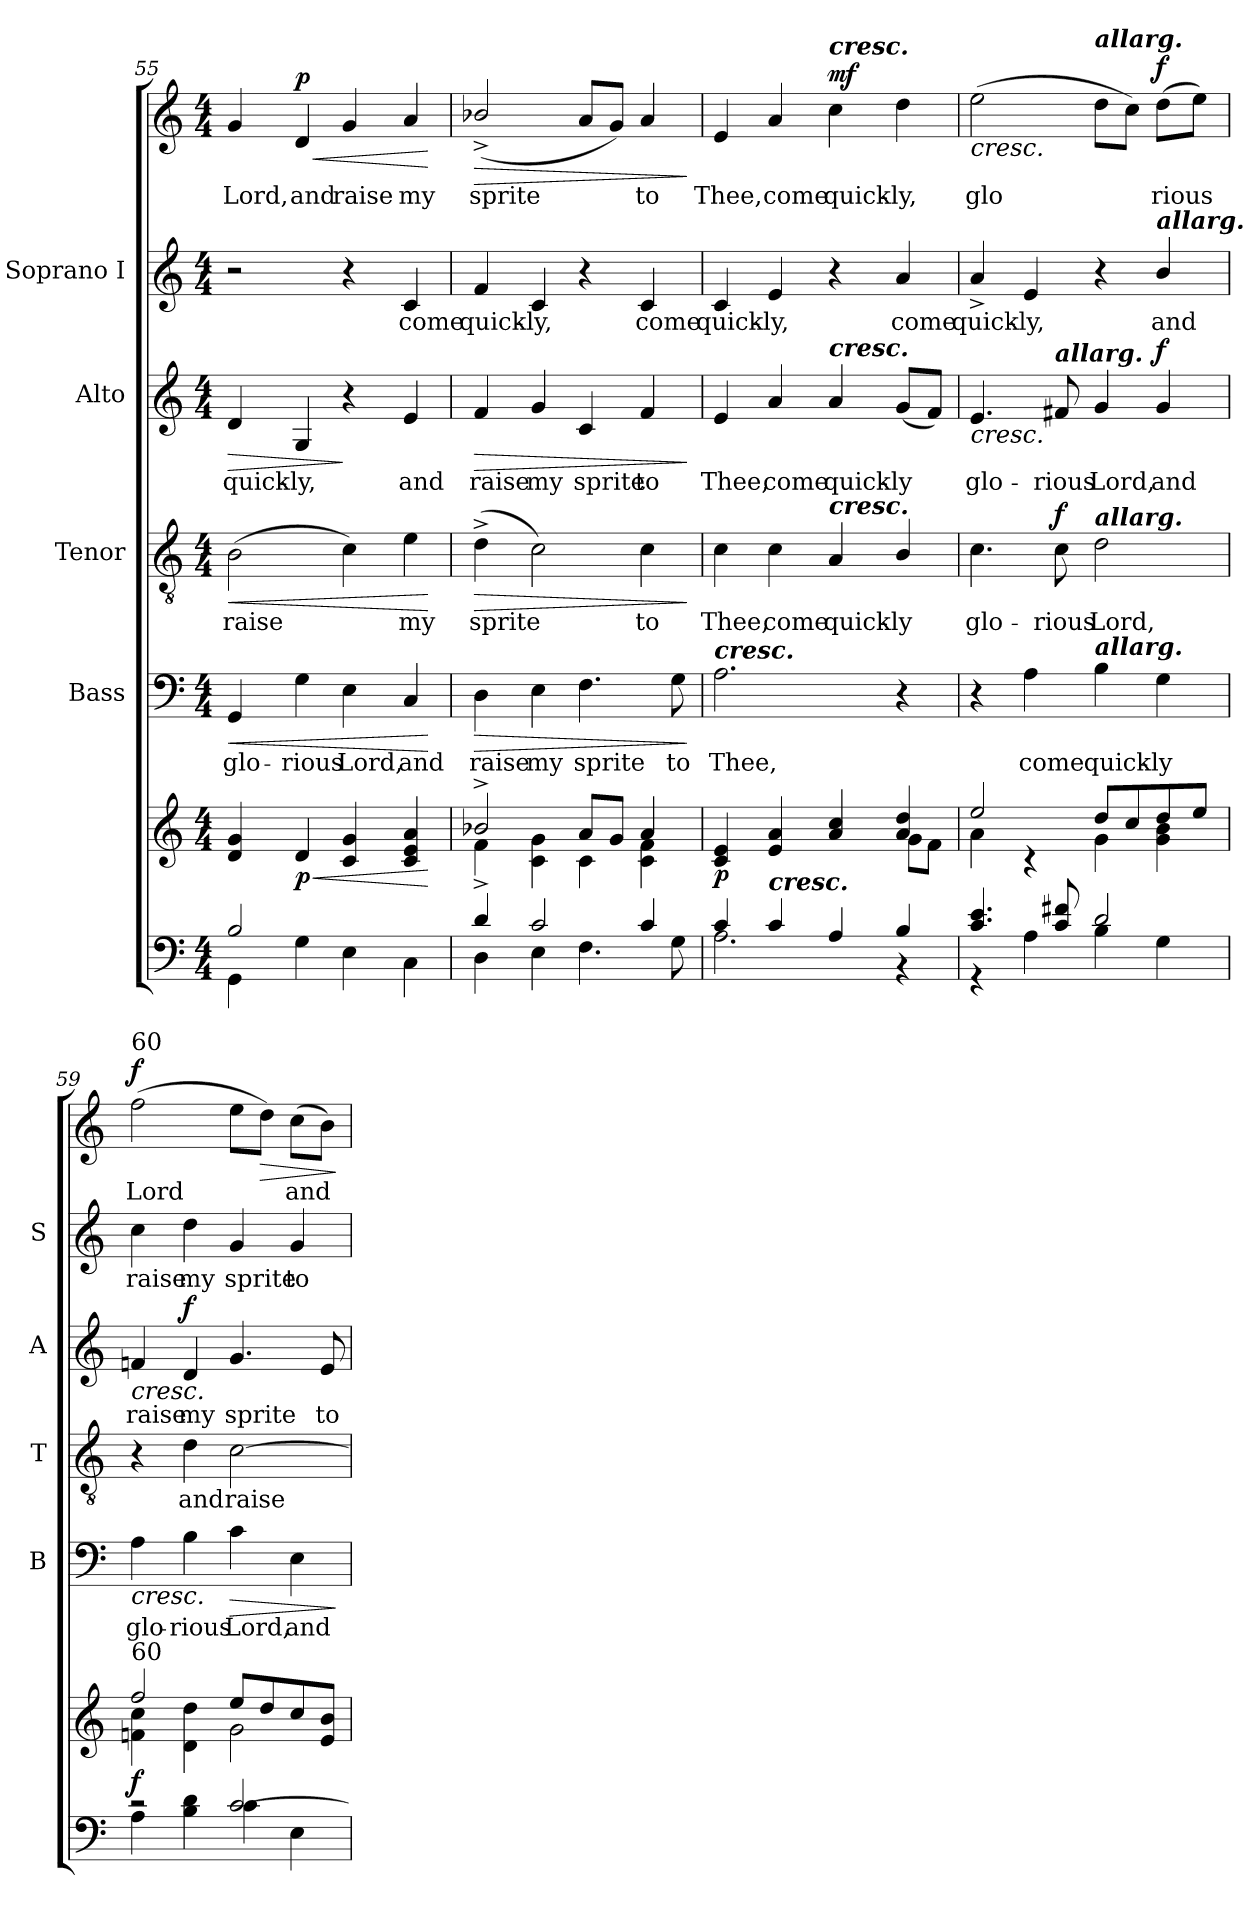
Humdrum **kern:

**kern	**kern	**dynam	**kern	**text	**dynam	**kern	**text	**dynam	**kern	**text	**dynam	**kern	**text	**kern	**text	**dynam
*part5	*part5	*part5	*part4	*part4	*part4	*part3	*part3	*part3	*part2	*part2	*part2	*part1	*part1	*part1	*part1	*part1
*staff7	*staff6	*staff6/7	*staff5	*staff5	*staff5	*staff4	*staff4	*staff4	*staff3	*staff3	*staff3	*staff2	*staff2	*staff1	*staff1	*staff1/2
*	*	*	*I"Bass	*	*	*I"Tenor	*	*	*I"Alto	*	*	*I"Soprano I	*	*	*	*
*	*	*	*I'B	*	*	*I'T	*	*	*I'A	*	*	*I'S	*	*	*	*
!!LO:PB:g=z
*clefF4	*clefG2	*	*clefF4	*	*	*clefGv2	*	*	*clefG2	*	*	*clefG2	*	*clefG2	*	*
*k[]	*k[]	*	*k[]	*	*	*k[]	*	*	*k[]	*	*	*k[]	*	*k[]	*	*
*C:	*C:	*	*C:	*	*	*C:	*	*	*C:	*	*	*C:	*	*C:	*	*
*M4/4	*M4/4	*	*M4/4	*	*	*M4/4	*	*	*M4/4	*	*	*M4/4	*	*M4/4	*	*
=55	=55	=55	=55	=55	=55	=55	=55	=55	=55	=55	=55	=55	=55	=55	=55	=55
*^	*^	*	*	*	*	*	*	*	*	*	*	*	*	*	*	*
!	!	!	!	!	!	!LO:LY:b	!LO:HP:b	!	!LO:LY:b	!LO:HP:b	!	!LO:LY:b	!LO:HP:b	!	!	!	!LO:LY:b	!
2B/	4GG\	4d/ 4g/	1ryy	.	4GG/	glo-	<	(>2B\	raise	<	4d/	quick-	>	2r	.	4g/	Lord,	.
!	!	!	!	!LO:HP:b	!	!LO:LY:b	!	!	!	!	!	!LO:LY:b	!	!	!	!	!LO:LY:b	!LO:HP:b
!	!	!	!	!LO:DY:n=1:b	!	!	!	!	!	!	!	!	!	!	!	!	!	!LO:DY:n=1:b
.	4G\	4d/	.	< p	4G\	-rious	.	.	.	.	4G/	-ly,	.	.	.	4d/	and	< p
!	!	!	!	!	!	!LO:LY:b	!	!	!	!	!	!	!	!	!	!	!LO:LY:b	!
2ryy	4E\	4c/ 4g/	.	.	4E\	Lord,	.	4c\)	.	.	4r	.	]	4r	.	4g/	raise	.
!	!	!	!	!	!	!LO:LY:b	!	!	!LO:LY:b	!	!	!LO:LY:b	!	!	!LO:LY:b	!	!LO:LY:b	!
.	4C\	4c/ 4e/ 4a/	.	.	4C/	and	.	4e\	my	.	4e/	and	.	4c/	come	4a/	my	.
*v	*v	*	*	*	*	*	*	*	*	*	*	*	*	*	*	*	*	*
*	*v	*v	*	*	*	*	*	*	*	*	*	*	*	*	*	*	*
.	.	[	.	.	[	.	.	[	.	.	.	.	.	.	.	[
=56	=56	=56	=56	=56	=56	=56	=56	=56	=56	=56	=56	=56	=56	=56	=56	=56
*^	*^	*	*	*	*	*	*	*	*	*	*	*	*	*	*	*
!	!	!	!	!	!	!LO:LY:b	!LO:HP:b	!	!LO:LY:b	!LO:HP:b	!	!LO:LY:b	!LO:HP:b	!	!LO:LY:b	!	!LO:LY:b	!LO:HP:b
4d^>/	4D\	2b-X^>/	4f\	.	4D\	raise	>	(>4d^>\	sprite	>	4f/	raise	>	4f/	quick-	(<2b-X^>/	sprite	>
!	!	!	!	!	!	!LO:LY:b	!	!	!	!	!	!LO:LY:b	!	!	!LO:LY:b	!	!	!
2c/	4E\	.	4c\ 4g\	.	4E\	my	.	2c\)	.	.	4g/	my	.	4c/	-ly,	.	.	.
!	!	!	!	!	!	!LO:LY:b	!	!	!	!	!	!LO:LY:b	!	!	!	!	!	!
.	4.F\	8a/L	4c\	.	4.F\	sprite	.	.	.	.	4c/	sprite	.	4r	.	8a/L	.	.
.	.	8g/J	.	.	.	.	.	.	.	.	.	.	.	.	.	8g/J)	.	.
!	!	!	!	!	!	!	!	!	!LO:LY:b	!	!	!LO:LY:b	!	!	!LO:LY:b	!	!LO:LY:b	!
4c/	.	4a/	4c\ 4f\	.	.	.	.	4c\	to	.	4f/	to	.	4c/	come	4a/	to	.
!	!	!	!	!	!	!LO:LY:b	!	!	!	!	!	!	!	!	!	!	!	!
.	8G\	.	.	.	8G\	to	.	.	.	.	.	.	.	.	.	.	.	.
*v	*v	*	*	*	*	*	*	*	*	*	*	*	*	*	*	*	*	*
*	*v	*v	*	*	*	*	*	*	*	*	*	*	*	*	*	*	*
.	.	.	.	.	]	.	.	]	.	.	]	.	.	.	.	]
=57	=57	=57	=57	=57	=57	=57	=57	=57	=57	=57	=57	=57	=57	=57	=57	=57
*^	*^	*	*	*	*	*	*	*	*	*	*	*	*	*	*	*
!	!	!	!	!	!LO:TX:a:Bi:t=cresc.	!	!	!	!	!	!	!	!	!	!	!	!	!
!	!	!	!	!LO:DY:b	!	!LO:LY:b	!	!	!LO:LY:b	!	!	!LO:LY:b	!	!	!LO:LY:b	!	!LO:LY:b	!
4c/	2.A\	4c/ 4e/	2ryy	p	2.A\	Thee,	.	4c\	Thee,	.	4e/	Thee,	.	4c/	quick-	4e/	Thee,	.
!LO:TX:a:Bi:t=cresc.	!	!	!	!	!	!	!	!	!	!	!	!	!	!	!	!	!	!
!	!	!	!	!	!	!	!	!	!LO:LY:b	!	!	!LO:LY:b	!	!	!LO:LY:b	!	!LO:LY:b	!
4c/	.	4e/ 4a/	.	.	.	.	.	4c\	come	.	4a/	come	.	4e/	-ly,	4a/	come	.
!	!	!	!	!	!	!	!	!	!	!	!	!	!	!	!	!LO:TX:a:Bi:t=cresc.	!	!
!	!	!	!	!	!	!	!	!	!	!	!LO:TX:a:Bi:t=cresc.	!	!	!	!	!	!	!
!	!	!	!	!	!	!	!	!LO:TX:a:Bi:t=cresc.	!	!	!	!	!	!	!	!	!	!
!	!	!	!	!	!	!	!	!	!LO:LY:b	!	!	!LO:LY:b	!	!	!	!	!LO:LY:b	!LO:DY:b
4A/	.	4a/ 4cc/	4ryy	.	.	.	.	4A/	quick-	.	4a/	quick-	.	4r	.	4cc\	quick-	mf
!	!	!	!	!	!	!	!	!	!LO:LY:b	!	!	!LO:LY:b	!	!	!LO:LY:b	!	!LO:LY:b	!
4B/	4r	4a/ 4dd/	8g\L	.	4r	.	.	4B/	-ly	.	(<8g/L	-ly	.	4a/	come	4dd\	-ly,	.
.	.	.	8f\J	.	.	.	.	.	.	.	8f/J)	.	.	.	.	.	.	.
=58	=58	=58	=58	=58	=58	=58	=58	=58	=58	=58	=58	=58	=58	=58	=58	=58	=58	=58
!	!	!	!	!	!	!	!	!	!LO:LY:b	!	!	!LO:LY:b	!LO:HP:b	!	!LO:LY:b	!	!LO:LY:b	!LO:HP:b
4.c/ 4.e/	4r	2ee/	4a\	.	4r	.	.	4.c\	glo-	.	4.e/	glo-	<	4a^</	quick-	(>2ee\	glo­	<
!	!	!	!	!	!	!LO:LY:b	!	!	!	!	!	!	!	!	!LO:LY:b	!	!	!
.	4A\	.	4rc	.	4A\	come	.	.	.	.	.	.	.	4e/	-ly,	.	.	.
!	!	!	!	!	!	!	!	!	!	!	!LO:TX:a:Bi:t=allarg.	!	!	!	!	!	!	!
!	!	!	!	!	!	!	!	!	!LO:LY:b	!LO:DY:b	!	!LO:LY:b	!	!	!	!	!	!
8c/ 8f#X/	.	.	.	.	.	.	.	8c\	-rious	f	8f#X/	-rious	.	.	.	.	.	.
!	!	!	!	!	!	!	!	!	!	!	!	!	!	!	!	!LO:TX:a:Bi:t=allarg.	!	!
!	!	!	!	!	!	!	!	!LO:TX:a:Bi:t=allarg.	!	!	!	!	!	!	!	!	!	!
!	!	!	!	!	!LO:TX:a:Bi:t=allarg.	!	!	!	!	!	!	!	!	!	!	!	!	!
!	!	!	!	!	!	!LO:LY:b	!	!	!LO:LY:b	!	!	!LO:LY:b	!	!	!	!	!	!
2d/	4B\	8dd/L	4g\	.	4B\	quick-	.	2d\	Lord,	.	4g/	Lord,	.	4r	.	8dd\L	.	.
.	.	8cc/	.	.	.	.	.	.	.	.	.	.	.	.	.	8cc\J)	.	.
!	!	!	!	!	!	!	!	!	!	!	!	!	!	!LO:TX:a:Bi:t=allarg.	!	!	!	!
!	!	!	!	!	!	!LO:LY:b	!	!	!	!	!	!LO:LY:b	!LO:DY:b	!	!LO:LY:b	!	!LO:LY:b	!LO:DY:b=2
.	4G\	8dd/	4g\ 4b\	.	4G\	-ly	.	.	.	.	4g/	and	f	4b/	and	(>8dd\L	rious	f
.	.	8ee/J	.	.	.	.	.	.	.	.	.	.	.	.	.	8ee\J)	.	.
*v	*v	*	*	*	*	*	*	*	*	*	*	*	*	*	*	*	*	*
*	*v	*v	*	*	*	*	*	*	*	*	*	*	*	*	*	*	*
.	.	.	.	.	.	.	.	.	.	.	[	.	.	.	.	[
!!LO:LB:g=z
=59	=59	=59	=59	=59	=59	=59	=59	=59	=59	=59	=59	=59	=59	=59	=59	=59
*^	*^	*	*	*	*	*	*	*	*	*	*	*	*	*	*	*
!	!	!	!	!	!	!	!	!	!	!	!	!	!	!	!	!LO:TX:a:t=60	!	!
!	!	!LO:TX:a:t=60	!	!	!	!	!	!	!	!	!	!	!	!	!	!	!	!
!	!	!	!	!LO:DY:b	!	!LO:LY:b	!LO:HP:b	!	!	!	!	!LO:LY:b	!LO:HP:b	!	!LO:LY:b	!	!LO:LY:b	!LO:DY:b
2rc	4A\	2ff/	4fni\ 4cc\	f	4A\	glo-	<	4r	.	.	4fni/	raise	<	4cc\	raise	(>2ff\	Lord	f
!	!	!	!	!	!	!LO:LY:b	!	!	!LO:LY:b	!	!	!LO:LY:b	!LO:DY:b	!	!LO:LY:b	!	!	!
.	4B\ 4d\	.	4d\ 4dd\	.	4B\	-rious	.	4d\	and	.	4d/	my	f	4dd\	my	.	.	.
!	!	!	!	!	!	!LO:LY:b	!LO:HP:b	!	!LO:LY:b	!	!	!LO:LY:b	!	!	!LO:LY:b	!	!	!
[>2c/	4c\	8ee/L	2g\	.	4c\	Lord,	>	[2c\	raise	.	4.g/	sprite	.	4g/	sprite	8ee\L	.	.
!	!	!	!	!	!	!	!	!	!	!	!	!	!	!	!	!	!	!LO:HP:b
.	.	8dd/	.	.	.	.	.	.	.	.	.	.	.	.	.	8dd\J)	.	>
!	!	!	!	!	!	!LO:LY:b	!	!	!	!	!	!	!	!	!LO:LY:b	!	!LO:LY:b	!
.	4E\	8cc/	.	.	4E\	and	[	.	.	.	.	.	.	4g/	to	(>8cc\L	and	.
!	!	!	!	!	!	!	!	!	!	!	!	!LO:LY:b	!	!	!	!	!	!
.	.	8e/ 8b/J	.	.	.	.	.	.	.	.	8e/	to	[	.	.	8b\J)	.	.
*v	*v	*	*	*	*	*	*	*	*	*	*	*	*	*	*	*	*	*
*	*v	*v	*	*	*	*	*	*	*	*	*	*	*	*	*	*	*
.	.	.	.	.	]	.	.	.	.	.	.	.	.	.	.	]
=	=	=	=	=	=	=	=	=	=	=	=	=	=	=	=	=
*-	*-	*-	*-	*-	*-	*-	*-	*-	*-	*-	*-	*-	*-	*-	*-	*-
